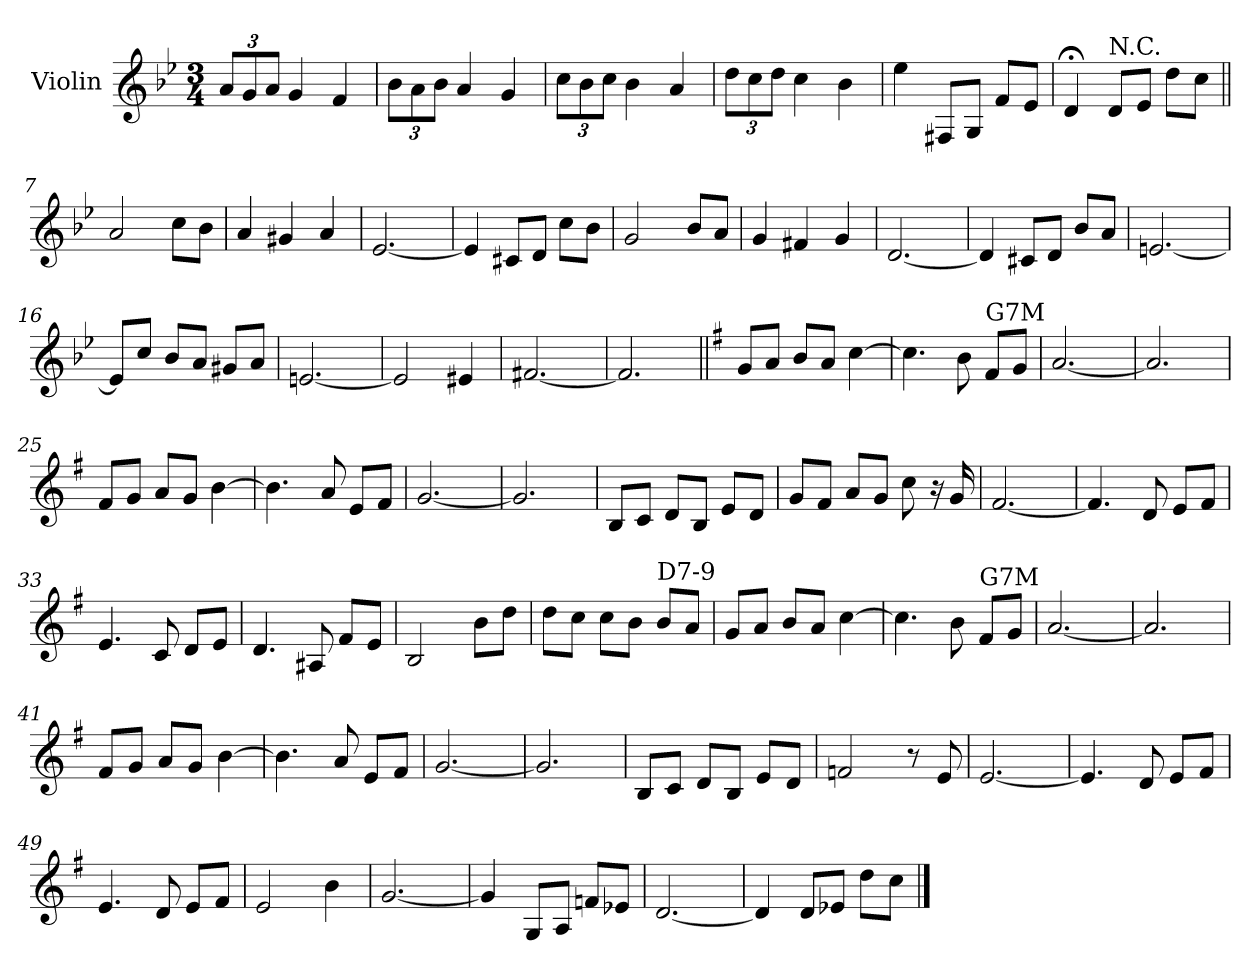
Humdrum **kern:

**kern
*part1
*staff1
*I"Violin
*I'Vln
*clefG2
*k[b-e-]
*B-:
*M3/4
*Xbrackettup
=1
12a/L
12g/
12a/J
4g/
4f/
=2
12b-\L
12a\
12b-\J
4a/
4g/
=3
12cc\L
12b-\
12cc\J
4b-\
4a/
=4
12dd\L
12cc\
12dd\J
4cc\
4b-\
!!LO:LB:g=z
=5
4ee-\
8F#X/L
8G/J
8f/L
8e-/J
=6
4d;</
!LO:TX:a:t=N.C.
8d/L
8e-/J
8dd\L
8cc\J
=7||
2a/
8cc\L
8b-\J
=8
4a/
4g#X/
4a/
!!LO:LB:g=z
=9
[2.e-/
=10
4e-/]
8c#X/L
8d/J
8cc\L
8b-\J
=11
2g/
8b-/L
8a/J
=12
4g/
4f#X/
4g/
!!LO:LB:g=z
=13
[2.d/
=14
4d/]
8c#X/L
8d/J
8b-/L
8a/J
=15
[2.en/
=16
8e/L]
8cc/J
8b-/L
8a/J
8g#X/L
8a/J
!!LO:LB:g=z
=17
[2.en/
=18
2e/]
4e#X/
=19
[2.f#X/
=20
2.f#/]
!!LO:LB:g=z
=21||
*k[f#]
*G:
8g/L
8a/J
8b/L
8a/J
[4cc\
=22
4.cc\]
8b\
!LO:TX:a:t=G7M
8f#/L
8g/J
=23
[2.a/
=24
2.a/]
=25
8f#/L
8g/J
8a/L
8g/J
[4b\
=26
4.b\]
8a/
8e/L
8f#/J
=27
[2.g/
=28
2.g/]
=29
8B/L
8c/J
8d/L
8B/J
8e/L
8d/J
=30
8g/L
8f#/J
8a/L
8g/J
8cc\
16r
16g/
=31
[2.f#/
!!LO:LB:g=z
=32
4.f#/]
8d/
8e/L
8f#/J
=33
4.e/
8c/
8d/L
8e/J
=34
4.d/
8A#X/
8f#/L
8e/J
=35
2B/
8b\L
8dd\J
=36
8dd\L
8cc\J
8cc\L
8b\J
!LO:TX:a:t=D7-9
8b/L
8a/J
=37
8g/L
8a/J
8b/L
8a/J
[4cc\
=38
4.cc\]
8b\
!LO:TX:a:t=G7M
8f#/L
8g/J
=39
[2.a/
=40
2.a/]
=41
8f#/L
8g/J
8a/L
8g/J
[4b\
!!LO:LB:g=z
=42
4.b\]
8a/
8e/L
8f#/J
=43
[2.g/
=44
2.g/]
=45
8B/L
8c/J
8d/L
8B/J
8e/L
8d/J
=46
2fn/
8r
8e/
=47
[2.e/
=48
4.e/]
8d/
8e/L
8f#/J
=49
4.e/
8d/
8e/L
8f#/J
=50
2e/
4b\
=51
[2.g/
=52
4g/]
8G/L
8A/J
8fn/L
8e-X/J
=53
[2.d/
!!LO:LB:g=z
=54
4d/]
8d/L
8e-X/J
8dd\L
8cc\J
==
*-
